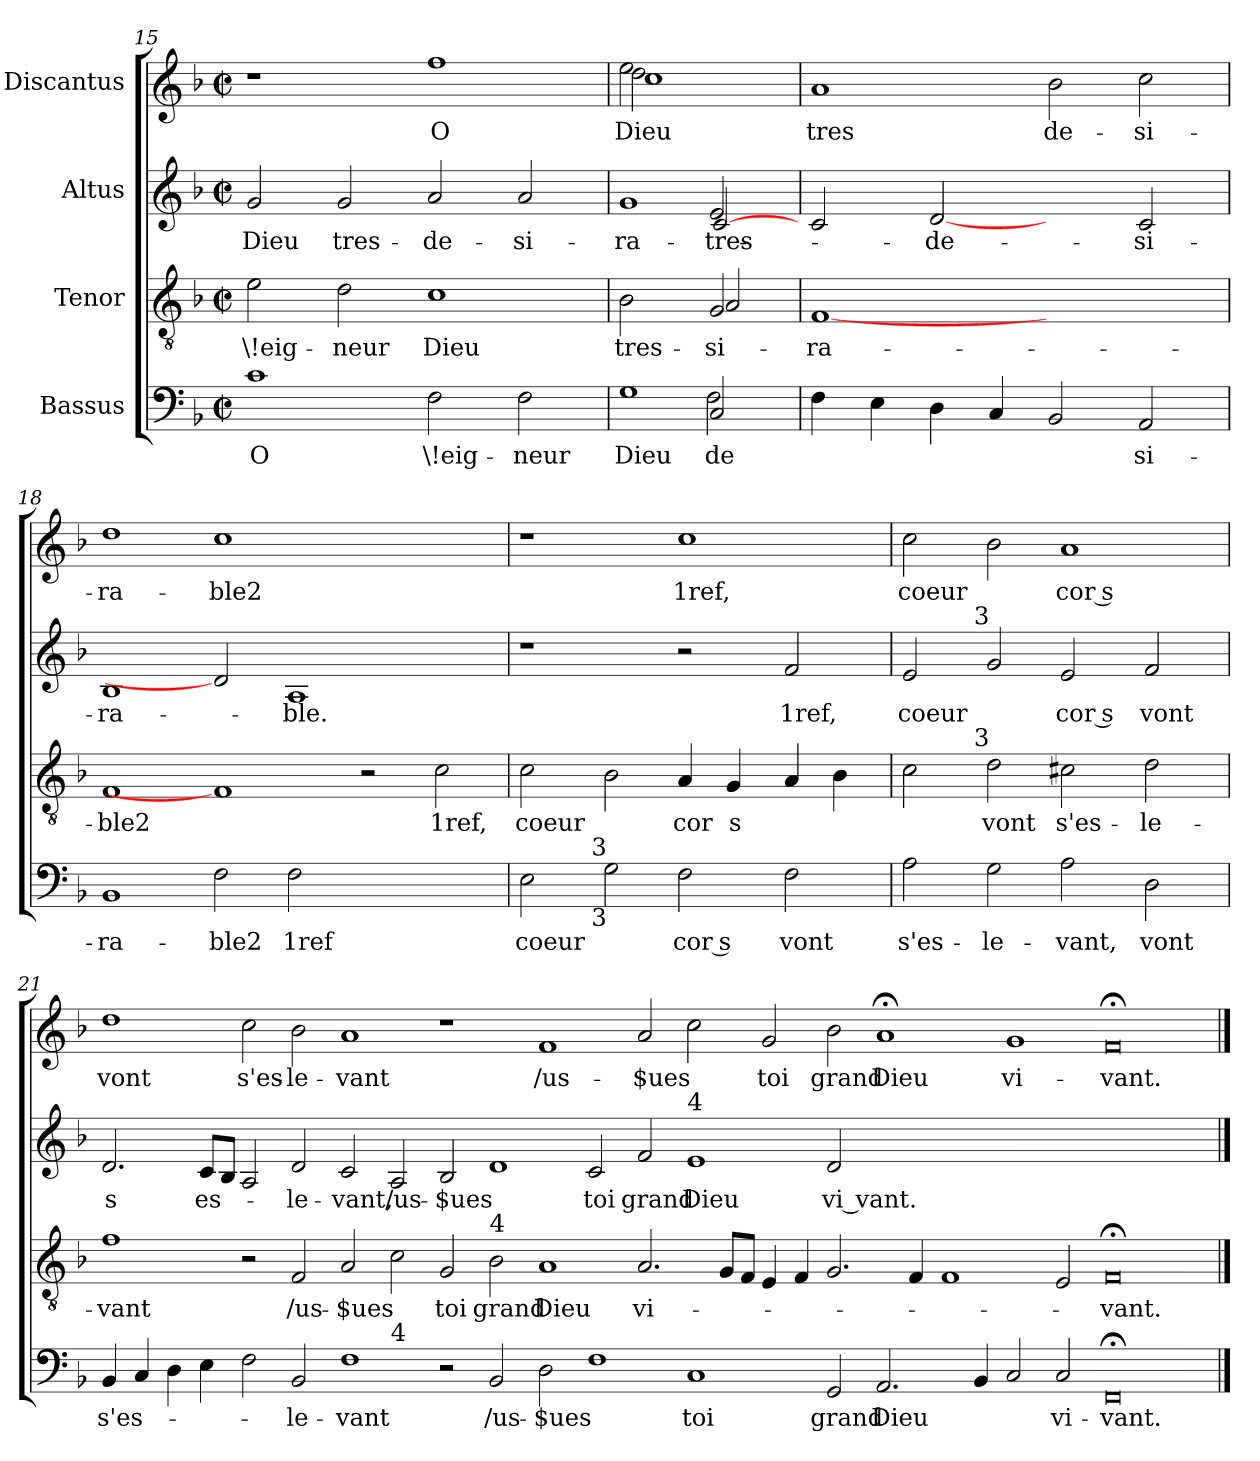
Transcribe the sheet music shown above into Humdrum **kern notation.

**kern	**text	**kern	**text	**kern	**text	**kern	**text
*part4	*part4	*part3	*part3	*part2	*part2	*part1	*part1
*staff4	*staff4	*staff3	*staff3	*staff2	*staff2	*staff1	*staff1
*I"Bassus	*	*I"Tenor	*	*I"Altus	*	*I"Discantus	*
*clefF4	*	*clefGv2	*	*clefG2	*	*clefG2	*
*k[b-]	*	*k[b-]	*	*k[b-]	*	*k[b-]	*
*F:	*	*F:	*	*F:	*	*F:	*
*M2/2	*	*M2/2	*	*M2/2	*	*M2/2	*
*met(c|)	*	*met(c|)	*	*met(c|)	*	*met(c|)	*
=15	=15	=15	=15	=15	=15	=15	=15
!	!LO:LY:b	!	!LO:LY:b	!	!LO:LY:b	!	!
1c	O	2e\	\!eig-	2g/	Dieu	1r	.
!	!	!	!LO:LY:b:rj	!	!LO:LY:b	!	!
.	.	2d\	-neur	2g/	tres-	.	.
!	!LO:LY:b	!	!LO:LY:b	!	!LO:LY:b	!	!LO:LY:b
2F\	\!eig-	1c	Dieu	2a/	-de-	1ff	O
!	!LO:LY:b:rj	!	!	!	!LO:LY:b	!	!
2F\	-neur	.	.	2a/	-si-	.	.
=16	=16	=16	=16	=16	=16	=16	=16
!	!LO:LY:b	!	!LO:LY:b	!	!LO:LY:b	!	!LO:LY:b
*^	*	*^	*	*^	*	*^	*
*	*^	*	*	*	*	*	*^	*	*	*	*
!	!	!	!	!	!	!	!	!	!	!	!	!	!LO:LY:b:rj
*	*	*	*	*	*	*	*	*	*	*	*	*^	*
!	!	!	!	!	!	!	!	!	!	!	!	!	!	!LO:LY:b
1G	2ryy	2ryy	Dieu	2B-\	2ryy	tres-	1g	2ryy	2ryy	-ra-	2ee\	2dd\	1cc	Dieu
!	!	!	!LO:LY:b	!	!	!	!	!	!	!	!	!	!	!
!	!	!	!LO:LY:b:rj	!	!	!LO:LY:b	!	!	!	!	!	!	!	!
!	!	!	!	!	!	!LO:LY:b	!	!	!	!LO:LY:b	!	!	!	!
!	!	!	!	!	!	!	!	!	!	!LO:LY:b	!	!	!	!
.	2C/	2F\	-de-	2G/	2A/	-si-	.	2e/	[>2c/	tres-	2ryy	2ryy	.	.
*	*	*	*	*	*	*	*	*	*	*	*	*v	*v	*
!!LO:PB:g=z
=17	=17	=17	=17	=17	=17	=17	=17	=17	=17	=17	=17	=17	=17
!	!	!	!	!	!	!LO:LY:b	!	!	!	!	!	!	!LO:LY:b
*v	*v	*v	*	*	*	*	*v	*v	*v	*	*v	*v	*
*	*	*v	*v	*	*	*	*	*
4F\	.	[1F	-ra-	2c/	.	1a	tres
4E\	.	.	.	.	.	.	.
!	!	!	!	!	!LO:LY:b	!	!
4D\	.	.	.	[2d	-de-	.	.
4C/	.	.	.	.	.	.	.
!	!	!	!	!	!	!	!LO:LY:b
2BB-/	.	1ryy	.	2ryy	.	2b-\	de-
!	!LO:LY:b	!	!	!	!LO:LY:b	!	!LO:LY:b
2AA/	-si-	.	.	2c/	-si-	2cc\	-si-
=18	=18	=18	=18	=18	=18	=18	=18
!	!LO:LY:b	!	!LO:LY:b	!	!LO:LY:b	!	!LO:LY:b
1BB-	-ra-	1F	-ble2	1B-	-ra-	1dd	-ra-
!	!LO:LY:b	!	!	!	!	!	!LO:LY:b
2F\	-ble2	1F]	.	2d]	.	1cc	-ble2
!	!LO:LY:b	!	!	!	!LO:LY:b	!	!
2F\	1ref	.	.	1A	-ble.	.	.
1ryy	.	2r	.	.	.	1ryy	.
!	!	!	!LO:LY:b	!	!	!	!
.	.	2c\	1ref,	2ryy	.	.	.
=19	=19	=19	=19	=19	=19	=19	=19
!	!LO:LY:b	!	!LO:LY:b	!	!	!	!
*^	*	*	*	*	*	*	*
2E\	4...ryy	coeur	2c\	coeur	1r	.	1r	.
!	!LO:TX:b:t=3	!	!	!	!	!	!	!
!	!LO:TX:a:t=3	!	!	!	!	!	!	!
.	1ryy	.	.	.	.	.	.	.
2G\	.	.	2B-\	.	.	.	.	.
!	!	!LO:LY:b:rj	!	!LO:LY:b	!	!	!	!LO:LY:b
2F\	.	cor s	4A/	cor	2r	.	1cc	1ref,
!	!	!	!	!LO:LY:b:rj	!	!	!	!
.	.	.	4G/	s	.	.	.	.
.	2ryy	.	.	.	.	.	.	.
!	!	!LO:LY:b	!	!	!	!LO:LY:b	!	!
2F\	.	vont	4A/	.	2f/	1ref,	.	.
.	.	.	4B-\	.	.	.	.	.
.	32ryy	.	.	.	.	.	.	.
=20	=20	=20	=20	=20	=20	=20	=20	=20
!	!	!LO:LY:b	!	!	!	!LO:LY:b	!	!LO:LY:b
*v	*v	*	*^	*	*^	*	*	*
2A\	s'es-	2c\	4...ryy	.	2e/	4...ryy	coeur	2cc\	coeur
!	!	!	!	!	!	!LO:TX:a:t=3	!	!	!
!	!	!	!LO:TX:a:t=3	!	!	!	!	!	!
.	.	.	1ryy	.	.	1ryy	.	.	.
!	!LO:LY:b	!	!	!LO:LY:b	!	!	!	!	!
2G\	-le-	2d\	.	vont	2g/	.	.	2b-\	.
!	!LO:LY:b	!	!	!LO:LY:b	!	!	!LO:LY:b:rj	!	!LO:LY:b:rj
2A\	-vant,	2c#X\	.	s'es-	2e/	.	cor s	1a	cor s
.	.	.	2ryy	.	.	2ryy	.	.	.
!	!LO:LY:b	!	!	!LO:LY:b	!	!	!LO:LY:b	!	!
2D\	vont	2d\	.	-le-	2f/	.	vont	.	.
.	.	.	32ryy	.	.	32ryy	.	.	.
!!LO:LB:g=z
=21	=21	=21	=21	=21	=21	=21	=21	=21	=21
!	!LO:LY:b	!	!	!LO:LY:b	!	!	!LO:LY:b	!	!LO:LY:b
*	*	*v	*v	*	*	*	*	*	*
*^	*	*	*	*v	*v	*	*	*
4BB-/	1ryy	s'es-	1f	-vant	2.d/	s	1dd	vont
4C/	.	.	.	.	.	.	.	.
4D\	.	.	.	.	.	.	.	.
!	!	!	!	!	!	!LO:LY:b	!	!
4E\	.	.	.	.	8c/L	es-	.	.
.	.	.	.	.	8B-/J	.	.	.
!	!	!	!	!	!	!	!	!LO:LY:b
2F\	1.ryy	.	2r	.	2A/	.	2cc\	s'es-
!	!	!LO:LY:b	!	!LO:LY:b	!	!LO:LY:b	!	!LO:LY:b:rj
2BB-/	.	-le-	2F/	/us-	2d/	-le-	2b-\	-le-
!	!	!LO:LY:b	!	!LO:LY:b	!	!LO:LY:b	!	!LO:LY:b
1F	.	-vant	2A/	-$ues	2c/	-vant,	1a	-vant
!	!LO:TX:a:t=4	!	!	!	!	!	!	!
!	!	!	!	!	!	!LO:LY:b	!	!
.	1ryy	.	2c\	.	2A/	/us-	.	.
!	!	!	!	!LO:LY:b	!	!LO:LY:b	!	!
2r	.	.	2G/	toi	2B-/	-$ues	1r	.
!	!	!	!LO:TX:a:t=4	!	!	!	!	!
!	!	!LO:LY:b	!	!LO:LY:b	!	!	!	!
2BB-/	2%15ryy	/us-	2B-\	grand	1d	.	.	.
!	!	!LO:LY:b	!	!LO:LY:b	!	!	!	!LO:LY:b
2D\	.	-$ues	1A	Dieu	.	.	1f	/us-
!	!	!	!	!	!	!LO:LY:b	!	!
1F	.	.	.	.	2c/	toi	.	.
!	!	!	!	!LO:LY:b	!	!LO:LY:b	!	!LO:LY:b
.	.	.	2.A/	vi-	2f/	grand	2a/	-$ues
!	!	!	!	!	!LO:TX:a:t=4	!	!	!
!	!	!LO:LY:b	!	!	!	!LO:LY:b	!	!
1C	.	toi	.	.	1e	Dieu	2cc\	.
.	.	.	8G/L	.	.	.	.	.
.	.	.	8F/J	.	.	.	.	.
!	!	!	!	!	!	!	!	!LO:LY:b
.	.	.	4E/	.	.	.	2g/	toi
.	.	.	4F/	.	.	.	.	.
!	!	!LO:LY:b	!	!	!	!LO:LY:b	!	!LO:LY:b
2GG/	.	grand	2.G/	.	2d/	vi vant.	2b-\	grand
!	!	!LO:LY:b	!	!	!	!	!	!LO:LY:b
2.AA/	.	Dieu	.	.	00ryy	.	1a;	Dieu
.	.	.	4F/	.	.	.	.	.
.	.	.	1F	.	.	.	.	.
4BB-/	.	.	.	.	.	.	.	.
!	!	!	!	!	!	!	!	!LO:LY:b
2C/	.	.	.	.	.	.	1g	vi-
!	!	!LO:LY:b	!	!	!	!	!	!
2C/	.	vi-	2E/	.	.	.	.	.
!	!	!LO:LY:b	!	!LO:LY:b	!	!	!	!LO:LY:b
0FF;	.	-vant.	0F;	-vant.	.	.	0f;	-vant.
*v	*v	*	*	*	*	*	*	*
==	==	==	==	==	==	==	==
*-	*-	*-	*-	*-	*-	*-	*-
